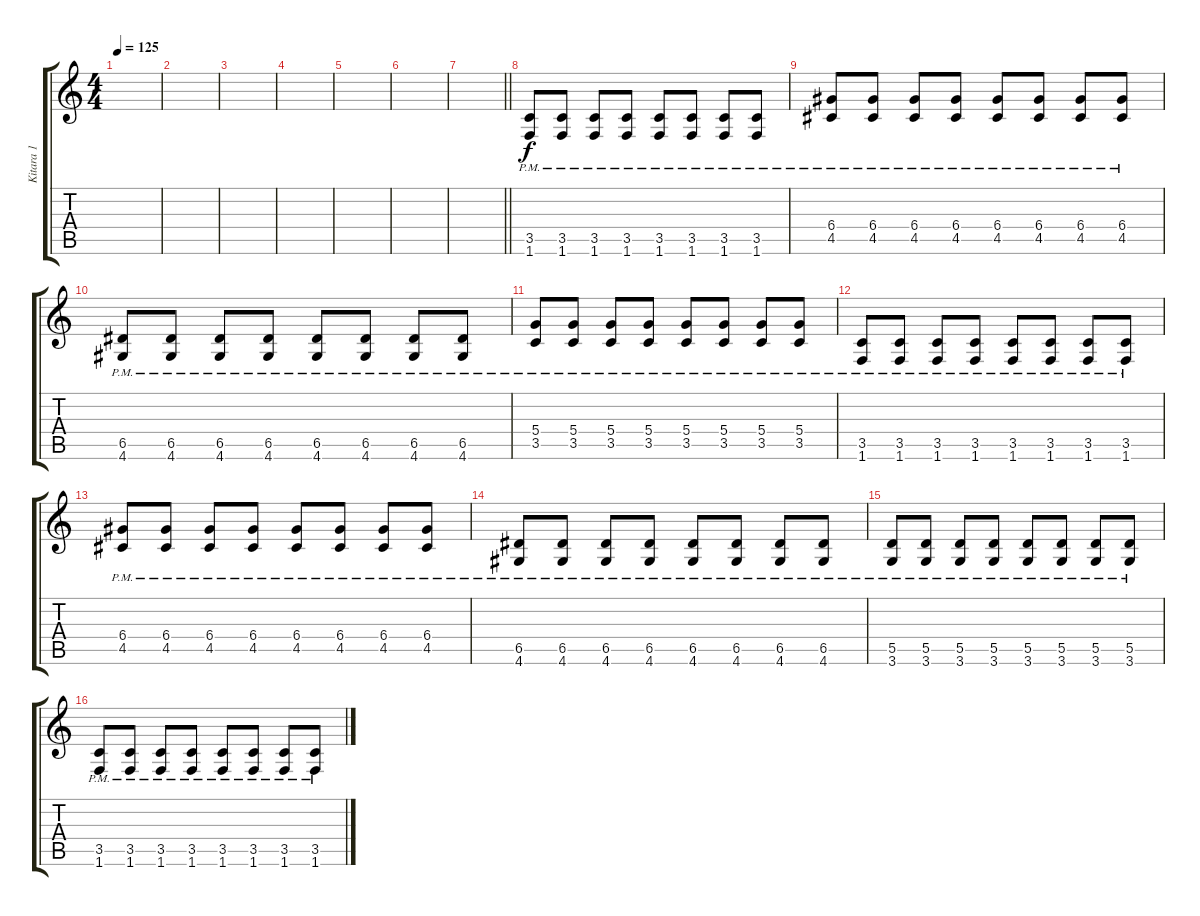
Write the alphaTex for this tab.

\track ("Kitara 1" "Kitara 1") {instrument distortionguitar}
\staff {score tabs}
\tuning (E4 B3 G3 D3 A2 E2) {hide}
\ts (4 4)
\tempo 125
\clef g2
\ks c
|
|
|
|
|
|
\barLineRight lightlight
|
\section ("" "")
(3.5{pm} 1.6{pm}).8{dy f volume 11 balance 4 instrument distortionguitar} (3.5{pm} 1.6{pm}).8 (3.5{pm} 1.6{pm}).8 (3.5{pm} 1.6{pm}).8 (3.5{pm} 1.6{pm}).8 (3.5{pm} 1.6{pm}).8 (3.5{pm} 1.6{pm}).8 (3.5{pm} 1.6{pm}).8 |
(6.4{pm} 4.5{pm}).8 (6.4{pm} 4.5{pm}).8 (6.4{pm} 4.5{pm}).8 (6.4{pm} 4.5{pm}).8 (6.4{pm} 4.5{pm}).8 (6.4{pm} 4.5{pm}).8 (6.4{pm} 4.5{pm}).8 (6.4{pm} 4.5{pm}).8 |
(6.5{pm} 4.6{pm}).8 (6.5{pm} 4.6{pm}).8 (6.5{pm} 4.6{pm}).8 (6.5{pm} 4.6{pm}).8 (6.5{pm} 4.6{pm}).8 (6.5{pm} 4.6{pm}).8 (6.5{pm} 4.6{pm}).8 (6.5{pm} 4.6{pm}).8 |
(5.4{pm} 3.5{pm}).8 (5.4{pm} 3.5{pm}).8 (5.4{pm} 3.5{pm}).8 (5.4{pm} 3.5{pm}).8 (5.4{pm} 3.5{pm}).8 (5.4{pm} 3.5{pm}).8 (5.4{pm} 3.5{pm}).8 (5.4{pm} 3.5{pm}).8 |
(3.5{pm} 1.6{pm}).8 (3.5{pm} 1.6{pm}).8 (3.5{pm} 1.6{pm}).8 (3.5{pm} 1.6{pm}).8 (3.5{pm} 1.6{pm}).8 (3.5{pm} 1.6{pm}).8 (3.5{pm} 1.6{pm}).8 (3.5{pm} 1.6{pm}).8 |
(6.4{pm} 4.5{pm}).8 (6.4{pm} 4.5{pm}).8 (6.4{pm} 4.5{pm}).8 (6.4{pm} 4.5{pm}).8 (6.4{pm} 4.5{pm}).8 (6.4{pm} 4.5{pm}).8 (6.4{pm} 4.5{pm}).8 (6.4{pm} 4.5{pm}).8 |
(6.5{pm} 4.6{pm}).8 (6.5{pm} 4.6{pm}).8 (6.5{pm} 4.6{pm}).8 (6.5{pm} 4.6{pm}).8 (6.5{pm} 4.6{pm}).8 (6.5{pm} 4.6{pm}).8 (6.5{pm} 4.6{pm}).8 (6.5{pm} 4.6{pm}).8 |
(5.5{pm} 3.6{pm}).8 (5.5{pm} 3.6{pm}).8 (5.5{pm} 3.6{pm}).8 (5.5{pm} 3.6{pm}).8 (5.5{pm} 3.6{pm}).8 (5.5{pm} 3.6{pm}).8 (5.5{pm} 3.6{pm}).8 (5.5{pm} 3.6{pm}).8 |
(3.5{pm} 1.6{pm}).8 (3.5{pm} 1.6{pm}).8 (3.5{pm} 1.6{pm}).8 (3.5{pm} 1.6{pm}).8 (3.5{pm} 1.6{pm}).8 (3.5{pm} 1.6{pm}).8 (3.5{pm} 1.6{pm}).8 (3.5{pm} 1.6{pm}).8
